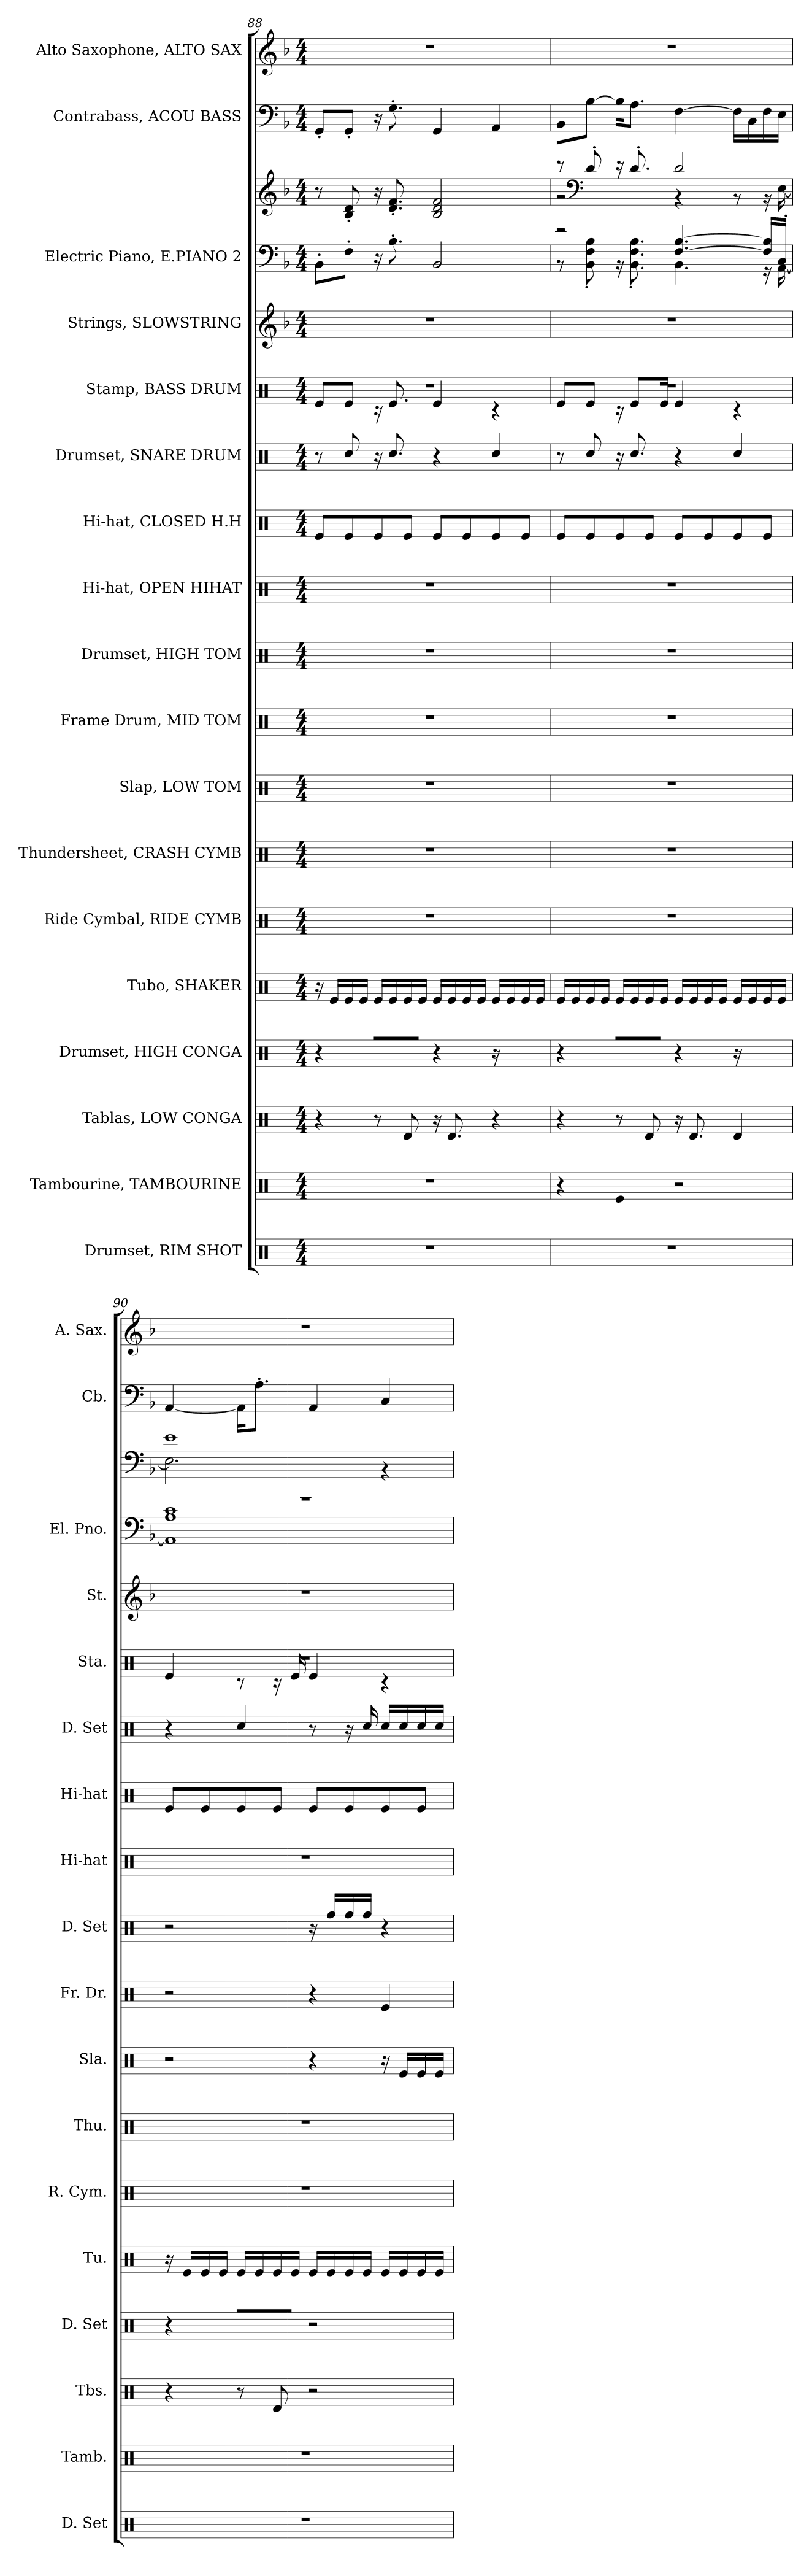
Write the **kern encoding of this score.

**kern	**kern	**kern	**kern	**kern	**kern	**kern	**kern	**kern	**kern	**kern	**kern	**kern	**kern	**kern	**kern	**kern	**kern	**kern
*part18	*part17	*part16	*part15	*part14	*part13	*part12	*part11	*part10	*part9	*part8	*part7	*part6	*part5	*part4	*part3	*part3	*part2	*part1
*staff19	*staff18	*staff17	*staff16	*staff15	*staff14	*staff13	*staff12	*staff11	*staff10	*staff9	*staff8	*staff7	*staff6	*staff5	*staff4	*staff3	*staff2	*staff1
*I"Drumset, RIM SHOT	*I"Tambourine, TAMBOURINE	*I"Tablas, LOW CONGA	*I"Drumset, HIGH CONGA	*I"Tubo, SHAKER	*I"Ride Cymbal, RIDE CYMB	*I"Thundersheet, CRASH CYMB	*I"Slap, LOW TOM	*I"Frame Drum, MID TOM	*I"Drumset, HIGH TOM	*I"Hi-hat, OPEN HIHAT	*I"Hi-hat, CLOSED H.H	*I"Drumset, SNARE DRUM	*I"Stamp, BASS DRUM	*I"Strings, SLOWSTRING	*I"Electric Piano, E.PIANO 2	*	*I"Contrabass, ACOU BASS	*I"Alto Saxophone, ALTO SAX
*I'D. Set	*I'Tamb.	*I'Tbs.	*I'D. Set	*I'Tu.	*I'R. Cym.	*I'Thu.	*I'Sla.	*I'Fr. Dr.	*I'D. Set	*I'Hi-hat	*I'Hi-hat	*I'D. Set	*I'Sta.	*I'St.	*I'El. Pno.	*	*I'Cb.	*I'A. Sax.
*clefX	*clefX	*clefX	*clefX	*clefX	*clefX	*clefX	*clefX	*clefX	*clefX	*clefX	*clefX	*clefX	*clefX	*clefG2	*clefF4	*clefG2	*clefF4	*clefG2
*	*	*	*	*	*	*	*	*	*	*	*	*	*	*	*	*	*ITrd7c12	*ITrd5c9
*k[]	*k[]	*k[]	*k[]	*k[]	*k[]	*k[]	*k[]	*k[]	*k[]	*k[]	*k[]	*k[]	*k[]	*k[b-]	*k[b-]	*k[b-]	*k[b-]	*k[b-e-a-d-]
*M4/4	*M4/4	*M4/4	*M4/4	*M4/4	*M4/4	*M4/4	*M4/4	*M4/4	*M4/4	*M4/4	*M4/4	*M4/4	*M4/4	*M4/4	*M4/4	*M4/4	*M4/4	*M4/4
=88	=88	=88	=88	=88	=88	=88	=88	=88	=88	=88	=88	=88	=88	=88	=88	=88	=88	=88
*	*	*	*	*	*	*	*	*	*	*	*	*	*^	*	*	*	*	*
1r	1r	4r	4r	16r	1r	1r	1r	1r	1r	1r	8Re/L	8r	1r	8Re/L	1r	8BB-'\L	8r	8GGG'/L	1r
.	.	.	.	16Re/LL	.	.	.	.	.	.	.	.	.	.	.	.	.	.	.
.	.	.	.	16Re/	.	.	.	.	.	.	8Re/	8Rcc/	.	8Re/J	.	8F'\J	8B-/' 8d/'	8GGG'/J	.
.	.	.	.	16Re/JJ	.	.	.	.	.	.	.	.	.	.	.	.	.	.	.
.	.	8r	8.R/L	16Re/LL	.	.	.	.	.	.	8Re/	16r	.	16r	.	16r	16r	16r	.
.	.	.	.	16Re/	.	.	.	.	.	.	.	8.Rcc/	.	8.Re/	.	8.B-'\	8.d/' 8.f/'	8.GG'\	.
.	.	8Rd/	.	16Re/	.	.	.	.	.	.	8Re/J	.	.	.	.	.	.	.	.
.	.	.	16R/Jk	16Re/JJ	.	.	.	.	.	.	.	.	.	.	.	.	.	.	.
.	.	16r	4r	16Re/LL	.	.	.	.	.	.	8Re/L	4r	.	4Re/	.	2BB-/	2B-/ 2d/ 2f/	4GGG/	.
.	.	8.Rd/	.	16Re/	.	.	.	.	.	.	.	.	.	.	.	.	.	.	.
.	.	.	.	16Re/	.	.	.	.	.	.	8Re/	.	.	.	.	.	.	.	.
.	.	.	.	16Re/JJ	.	.	.	.	.	.	.	.	.	.	.	.	.	.	.
.	.	4r	16r	16Re/LL	.	.	.	.	.	.	8Re/	4Rcc/	.	4r	.	.	.	4AAA/	.
.	.	.	8.R/	16Re/	.	.	.	.	.	.	.	.	.	.	.	.	.	.	.
.	.	.	.	16Re/	.	.	.	.	.	.	8Re/J	.	.	.	.	.	.	.	.
.	.	.	.	16Re/JJ	.	.	.	.	.	.	.	.	.	.	.	.	.	.	.
!!LO:PB:g=z
=89	=89	=89	=89	=89	=89	=89	=89	=89	=89	=89	=89	=89	=89	=89	=89	=89	=89	=89	=89
*	*	*	*	*	*	*	*	*	*	*	*	*	*	*	*	*^	*^	*	*
1r	4r	4r	4r	16Re/LL	1r	1r	1r	1r	1r	1r	8Re/L	8r	1r	8Re/L	1r	2r	8r	8r	2r	8BBB-\L	1r
.	.	.	.	16Re/	.	.	.	.	.	.	.	.	.	.	.	.	.	.	.	.	.
*	*	*	*	*	*	*	*	*	*	*	*	*	*	*	*	*	*	*clefF4	*	*	*
.	.	.	.	16Re/	.	.	.	.	.	.	8Re/	8Rcc/	.	8Re/J	.	.	8BB-\' 8F\' 8B-\'	8d'/	.	[8BB-\J	.
.	.	.	.	16Re/JJ	.	.	.	.	.	.	.	.	.	.	.	.	.	.	.	.	.
.	4Re\	8r	8.R/L	16Re/LL	.	.	.	.	.	.	8Re/	16r	.	16r	.	.	16r	16r	.	16BB-\KL]	.
.	.	.	.	16Re/	.	.	.	.	.	.	.	8.Rcc/	.	8Re/L	.	.	8.BB-\' 8.F\' 8.B-\'	8.d'/	.	8.AA\J	.
.	.	8Rd/	.	16Re/	.	.	.	.	.	.	8Re/J	.	.	.	.	.	.	.	.	.	.
.	.	.	16R/Jk	16Re/JJ	.	.	.	.	.	.	.	.	.	16Re/Jk	.	.	.	.	.	.	.
.	2r	16r	4r	16Re/LL	.	.	.	.	.	.	8Re/L	4r	.	4Re/	.	[4.F/ [4.B-/	4.BB-\	2d/	4r	[4FF\	.
.	.	8.Rd/	.	16Re/	.	.	.	.	.	.	.	.	.	.	.	.	.	.	.	.	.
.	.	.	.	16Re/	.	.	.	.	.	.	8Re/	.	.	.	.	.	.	.	.	.	.
.	.	.	.	16Re/JJ	.	.	.	.	.	.	.	.	.	.	.	.	.	.	.	.	.
.	.	4Rd/	16r	16Re/LL	.	.	.	.	.	.	8Re/	4Rcc/	.	4r	.	.	.	.	8r	16FF\LL]	.
.	.	.	8.R/	16Re/	.	.	.	.	.	.	.	.	.	.	.	.	.	.	.	16CC\	.
.	.	.	.	16Re/	.	.	.	.	.	.	8Re/J	.	.	.	.	16F/] 16B-/]LL	16r	.	16r	16FF\	.
.	.	.	.	16Re/JJ	.	.	.	.	.	.	.	.	.	.	.	16C'/JJ	[16AA\	.	[16E\	16EE\JJ	.
=90	=90	=90	=90	=90	=90	=90	=90	=90	=90	=90	=90	=90	=90	=90	=90	=90	=90	=90	=90	=90	=90
1r	1r	4r	4r	16r	1r	1r	2r	2r	2r	1r	8Re/L	4r	1r	4Re/	1r	1r	1AA] 1A 1c	1e	2.E\]	[4AAA/	1r
.	.	.	.	16Re/LL	.	.	.	.	.	.	.	.	.	.	.	.	.	.	.	.	.
.	.	.	.	16Re/	.	.	.	.	.	.	8Re/	.	.	.	.	.	.	.	.	.	.
.	.	.	.	16Re/JJ	.	.	.	.	.	.	.	.	.	.	.	.	.	.	.	.	.
.	.	8r	8.R/L	16Re/LL	.	.	.	.	.	.	8Re/	4Rcc/	.	8r	.	.	.	.	.	16AAA\KL]	.
.	.	.	.	16Re/	.	.	.	.	.	.	.	.	.	.	.	.	.	.	.	8.AA'\J	.
.	.	8Rd/	.	16Re/	.	.	.	.	.	.	8Re/J	.	.	16r	.	.	.	.	.	.	.
.	.	.	16R/Jk	16Re/JJ	.	.	.	.	.	.	.	.	.	16Re/	.	.	.	.	.	.	.
.	.	2r	2r	16Re/LL	.	.	4r	4r	16r	.	8Re/L	8r	.	4Re/	.	.	.	.	.	4AAA/	.
.	.	.	.	16Re/	.	.	.	.	16Rff/LL	.	.	.	.	.	.	.	.	.	.	.	.
.	.	.	.	16Re/	.	.	.	.	16Rff/	.	8Re/	16r	.	.	.	.	.	.	.	.	.
.	.	.	.	16Re/JJ	.	.	.	.	16Rff/JJ	.	.	16Rcc/	.	.	.	.	.	.	.	.	.
.	.	.	.	16Re/LL	.	.	16r	4Re/	4r	.	8Re/	16Rcc/LL	.	4r	.	.	.	.	4r	4CC/	.
.	.	.	.	16Re/	.	.	16Re/LL	.	.	.	.	16Rcc/	.	.	.	.	.	.	.	.	.
.	.	.	.	16Re/	.	.	16Re/	.	.	.	8Re/J	16Rcc/	.	.	.	.	.	.	.	.	.
.	.	.	.	16Re/JJ	.	.	16Re/JJ	.	.	.	.	16Rcc/JJ	.	.	.	.	.	.	.	.	.
*	*	*	*	*	*	*	*	*	*	*	*	*	*	*	*	*v	*v	*	*	*	*
*	*	*	*	*	*	*	*	*	*	*	*	*	*v	*v	*	*	*v	*v	*	*
=	=	=	=	=	=	=	=	=	=	=	=	=	=	=	=	=	=	=
*-	*-	*-	*-	*-	*-	*-	*-	*-	*-	*-	*-	*-	*-	*-	*-	*-	*-	*-
